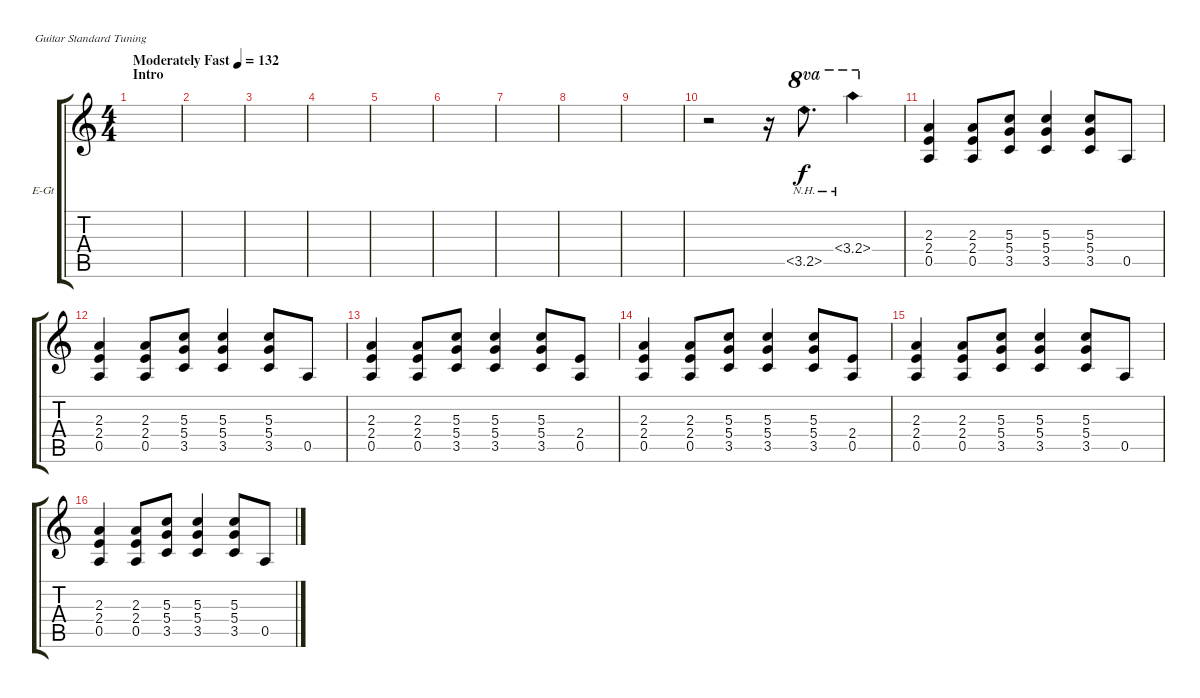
\defaultSystemsLayout 4
\bracketExtendMode groupsimilarinstruments
\firstSystemTrackNameOrientation horizontal
\otherSystemsTrackNameOrientation horizontal
\track ("Electric Guitar" "E-Gt") {instrument distortionguitar}
\staff {score tabs}
\tuning (E4 B3 G3 D3 A2 E2)
\ts (4 4)
\section ("" "Intro")
\tempo (132 "Moderately Fast")
\clef g2
\ks c
|
|
|
|
|
|
|
|
|
r.2 r.16 3.5{nh}.8{d ot 8va} 3.4{nh}.4{ot 8va} |
(0.5 2.4 2.3).4 (0.5 2.4 2.3).8 (3.5 5.4 5.3).8 (3.5 5.4 5.3).4 (3.5 5.4 5.3).8 0.5.8 |
(0.5 2.4 2.3).4 (0.5 2.4 2.3).8 (3.5 5.4 5.3).8 (3.5 5.4 5.3).4 (3.5 5.4 5.3).8 0.5.8 |
(0.5 2.4 2.3).4 (0.5 2.4 2.3).8 (3.5 5.4 5.3).8 (3.5 5.4 5.3).4 (3.5 5.4 5.3).8 (0.5 2.4).8 |
(0.5 2.4 2.3).4 (0.5 2.4 2.3).8 (3.5 5.4 5.3).8 (3.5 5.4 5.3).4 (3.5 5.4 5.3).8 (0.5 2.4).8 |
(0.5 2.4 2.3).4 (0.5 2.4 2.3).8 (3.5 5.4 5.3).8 (3.5 5.4 5.3).4 (3.5 5.4 5.3).8 0.5.8 |
(0.5 2.4 2.3).4 (0.5 2.4 2.3).8 (3.5 5.4 5.3).8 (3.5 5.4 5.3).4 (3.5 5.4 5.3).8 0.5.8
